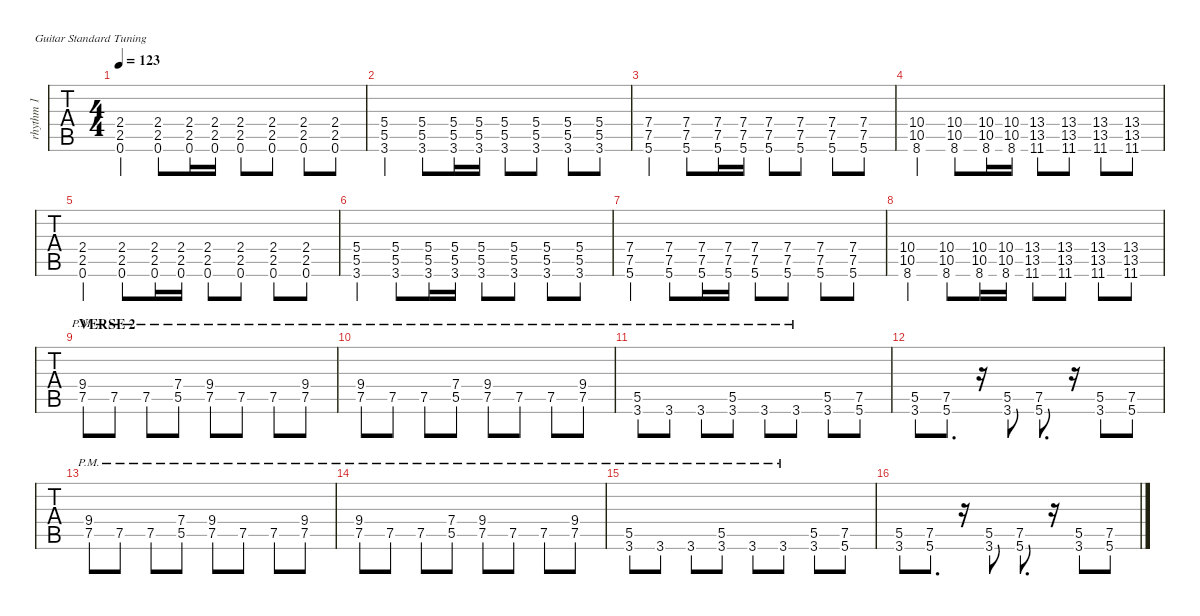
\defaultSystemsLayout 4
\hideDynamics
\bracketExtendMode nobrackets
\track ("Rhythm 1" "rhythm 1") {instrument distortionguitar}
\staff {tabs}
\tuning (E4 B3 G3 D3 A2 E2)
\ts (4 4)
\tempo 123
\clef g2
\ks c
(0.6 2.5 2.4).4{dy mf} (0.6 2.5 2.4).8 (0.6 2.5 2.4).16 (0.6 2.5 2.4).16 (0.6 2.5 2.4).8 (0.6 2.5 2.4).8 (0.6 2.5 2.4).8 (0.6 2.5 2.4).8 |
(3.6 5.5 5.4).4 (3.6 5.5 5.4).8 (3.6 5.5 5.4).16 (3.6 5.5 5.4).16 (3.6 5.5 5.4).8 (3.6 5.5 5.4).8 (3.6 5.5 5.4).8 (3.6 5.5 5.4).8 |
(5.6 7.5 7.4).4 (5.6 7.5 7.4).8 (5.6 7.5 7.4).16 (5.6 7.5 7.4).16 (5.6 7.5 7.4).8 (5.6 7.5 7.4).8 (5.6 7.5 7.4).8 (5.6 7.5 7.4).8 |
(8.6 10.5 10.4).4 (8.6 10.5 10.4).8 (8.6 10.5 10.4).16 (8.6 10.5 10.4).16 (11.6{acc #} 13.5{acc #} 13.4{acc #}).8 (11.6{acc #} 13.5{acc #} 13.4{acc #}).8 (11.6{acc #} 13.5{acc #} 13.4{acc #}).8 (11.6{acc #} 13.5{acc #} 13.4{acc #}).8 |
(0.6 2.5 2.4).4 (0.6 2.5 2.4).8 (0.6 2.5 2.4).16 (0.6 2.5 2.4).16 (0.6 2.5 2.4).8 (0.6 2.5 2.4).8 (0.6 2.5 2.4).8 (0.6 2.5 2.4).8 |
(3.6 5.5 5.4).4 (3.6 5.5 5.4).8 (3.6 5.5 5.4).16 (3.6 5.5 5.4).16 (3.6 5.5 5.4).8 (3.6 5.5 5.4).8 (3.6 5.5 5.4).8 (3.6 5.5 5.4).8 |
(5.6 7.5 7.4).4 (5.6 7.5 7.4).8 (5.6 7.5 7.4).16 (5.6 7.5 7.4).16 (5.6 7.5 7.4).8 (5.6 7.5 7.4).8 (5.6 7.5 7.4).8 (5.6 7.5 7.4).8 |
(8.6 10.5 10.4).4 (8.6 10.5 10.4).8 (8.6 10.5 10.4).16 (8.6 10.5 10.4).16 (11.6{acc #} 13.5{acc #} 13.4{acc #}).8 (11.6{acc #} 13.5{acc #} 13.4{acc #}).8 (11.6{acc #} 13.5{acc #} 13.4{acc #}).8 (11.6{acc #} 13.5{acc #} 13.4{acc #}).8 |
\section ("" "VERSE 2")
(7.5{pm} 9.4).8 7.5{pm}.8 7.5{pm}.8 (5.5{pm} 7.4).8 (7.5{pm} 9.4).8 7.5{pm}.8 7.5{pm}.8 (7.5{pm} 9.4).8 |
(7.5{pm} 9.4).8 7.5{pm}.8 7.5{pm}.8 (5.5{pm} 7.4).8 (7.5{pm} 9.4).8 7.5{pm}.8 7.5{pm}.8 (7.5{pm} 9.4).8 |
(5.5 3.6{pm}).8 3.6{pm}.8 3.6{pm}.8 (5.5 3.6{pm}).8 3.6{pm}.8 3.6{pm}.8 (5.5 3.6).8 (5.6 7.5).8 |
(3.6 5.5).8 (5.6 7.5).8{d} r.16 (3.6 5.5).8 (5.6 7.5).8{d} r.16 (3.6 5.5).8 (5.6 7.5).8 |
(7.5{pm} 9.4).8 7.5{pm}.8 7.5{pm}.8 (5.5{pm} 7.4).8 (7.5{pm} 9.4).8 7.5{pm}.8 7.5{pm}.8 (7.5{pm} 9.4).8 |
(7.5{pm} 9.4).8 7.5{pm}.8 7.5{pm}.8 (5.5{pm} 7.4).8 (7.5{pm} 9.4).8 7.5{pm}.8 7.5{pm}.8 (7.5{pm} 9.4).8 |
(5.5 3.6{pm}).8 3.6{pm}.8 3.6{pm}.8 (5.5 3.6{pm}).8 3.6{pm}.8 3.6{pm}.8 (5.5 3.6).8 (5.6 7.5).8 |
(3.6 5.5).8 (5.6 7.5).8{d} r.16 (3.6 5.5).8 (5.6 7.5).8{d} r.16 (3.6 5.5).8 (5.6 7.5).8
